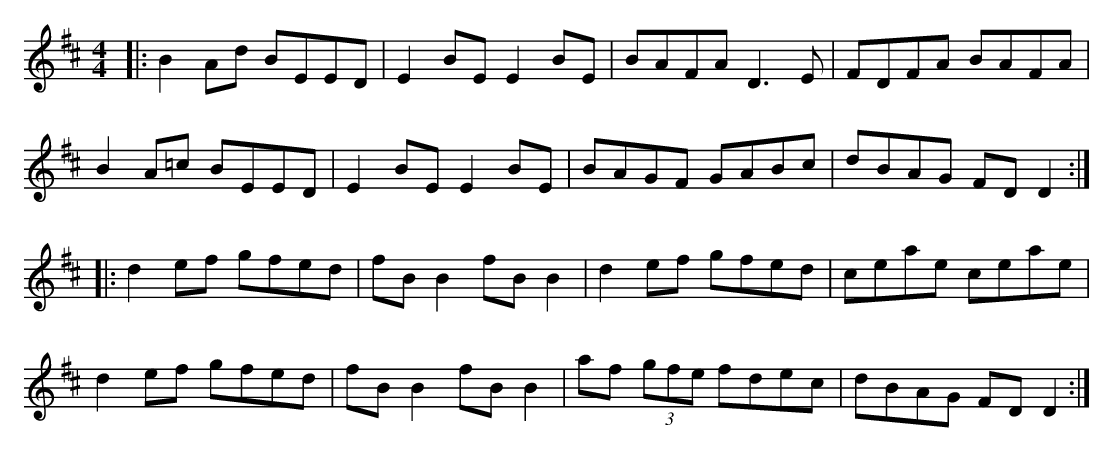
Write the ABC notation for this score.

X:1
M:4/4
K:Edor
|:B2Ad BEED|E2 BE E2 BE|BAFA D3E|FDFA BAFA|
B2 A=c BEED|E2 BE E2 BE|BAGF GABc|dBAG FD D2:|
|:d2ef gfed|fB B2 fB B2|d2ef gfed|ceae ceae|
d2ef gfed|fB B2 fB B2|af (3gfe fdec|dBAG FD D2:|
